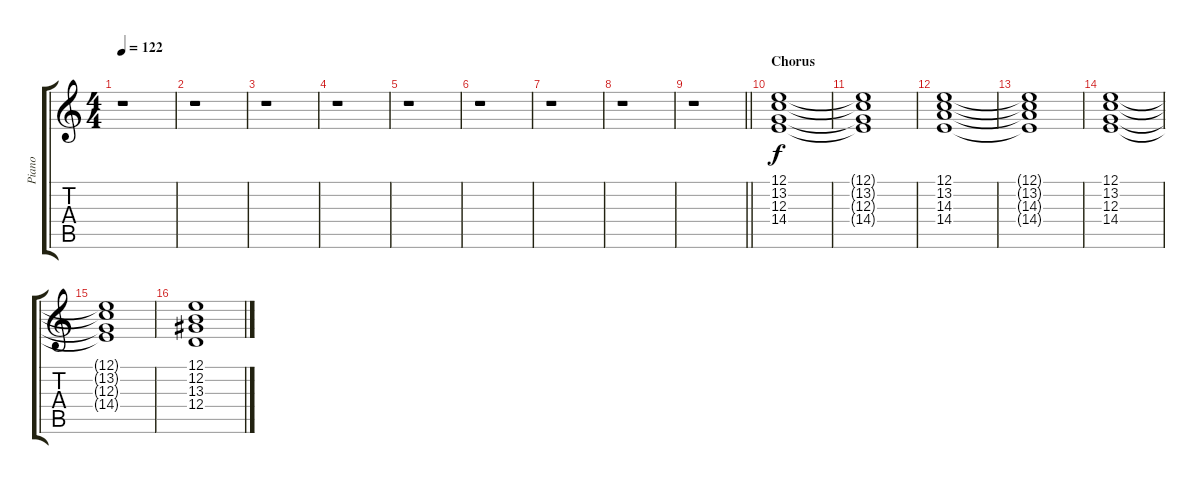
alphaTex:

\track ("Piano" "Piano") {instrument acousticgrandpiano}
\staff {score tabs}
\tuning (E4 B3 G3 D3 A2 E2) {hide}
\ts (4 4)
\tempo 122
\clef g2
\ks c
r.1{dy f} |
r.1 |
r.1 |
r.1 |
r.1 |
r.1 |
r.1 |
r.1 |
\barLineRight lightlight
r.1 |
\section ("" "Chorus")
(12.1 13.2 12.3 14.4).1 |
(12.1{t} 13.2{t} 12.3{t} 14.4{t}).1 |
(12.1 13.2 14.3 14.4).1 |
(12.1{t} 13.2{t} 14.3{t} 14.4{t}).1 |
(12.1 13.2 12.3 14.4).1 |
(12.1{t} 13.2{t} 12.3{t} 14.4{t}).1 |
(12.1 12.2 13.3 12.4).1
